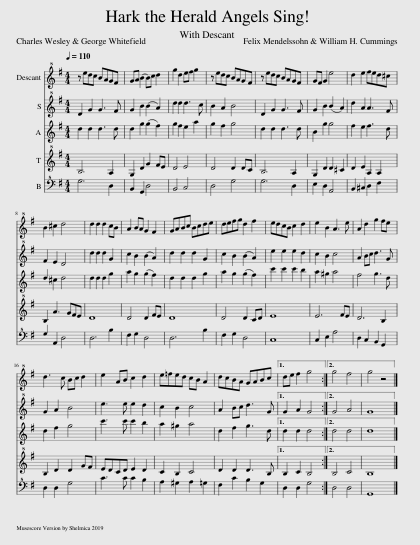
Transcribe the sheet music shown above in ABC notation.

X:1
%%score 1 2 3 4 5
L:1/8
M:4/4
I:linebreak $
K:G
V:1 treble+8
V:2 treble+8
V:3 treble
V:4 treble+8
V:5 bass+8
V:1
 z[Q:1/4=110] edc BAGF | GA (B2 B)c d2 | g2 d2 ef g2 | z edc BAGF | z edc BAGF | %5
 GF G2 e4 | d2 e2 fed^c |$ B2 ^c2 d4 | d2 d2 d2 cB | A2 BA G2 F2 | %10
 GABc Bcde | defg d2 f2 | edcB c2 d2 | e2 B2 A3 e | A2 d2 g2 fe |$ %15
 d3 c Bc d2 | e2 AB c2 d2 | e=fed cB A2 | dcBA GABc |1 de f2 g4 :|2 %20
 g4 f4 | g4 z4 |] %22
V:2
 D2 G2 G3 F | G2 B2 (B2 A2) | d2 d2 d3 c | B2 A2 B4 | D2 G2 G3 F | %5
 G2 B2 (B2 A2) | d2 A2 A3 F |$ F2 E2 D4 | d2 d2 d2 G2 | c2 B2 (B2 A2) | %10
 d2 d2 d2 G2 | c2 B2 (B2 A2) | e2 e2 e2 d2 | c2 B2 c4 | A2 Bc d3 G |$ %15
 G2 A2 B4 | e3 e e2 d2 | c2 B2 c4 | A2 Bc d3 G |1 G2 A2 G4 :|2 %20
 G4 A4 | G8 |] %22
V:3
 d2 d2 d3 d | d2 g2 (g2 f2) | g2 f2 e2 a2 | g2 f2 g4 | d2 d2 d3 d | %5
 B2 g2 g4 | f2 e2 f3 d |$ d2 ^c2 d4 | d2 d2 d2 g2 | a2 g2 (g2 f2) | %10
 d2 d2 d2 g2 | a2 g2 (g2 f2) | c'2 c'2 c'2 b2 | a2 ^g2 a4 | f4 g3 d |$ %15
 d2 f2 g4 | c'3 c' c'2 b2 | a2 ^g2 a4 | d2 f2 g3 d |1 d2 d2 d4 :|2 %20
 d4 d4 | d8 |] %22
V:4
 B,6 A,2 | G,2 D2 G2 FE | D4 E4 | D4 D2 DC | B,6 A,2 | %5
 G,2 D2 D2 ^C2 | D2 E2 A,2 A,2 |$ B,2 A3 GFE | D8 | D4 D2 FE | %10
 D8 | D4 D2 CD | E8 | E6 FE | D6 B,2 |$ %15
 B,2 D2 D2 GF | EDCD E2 D2 | C2 B,2 C4 | D2 D2 D3 B, |1 B,2 C2 B,4 :|2 %20
 B,4 C4 | B,8 |] %22
V:5
 G,6 D,2 | B,,2 G,,2 D,4 | B,,4 C,4 | D,4 G,4 | G,6 D,2 | %5
 E,2 D,2 A,,4 | B,,2 ^C,2 D,2 F,2 |$ G,2 A,,2 D,4 | D,6 B,2 | F,2 G,2 D,4 | %10
 D,6 B,2 | F,2 G,2 D,4 | C,8 | C,2 E,2 A,4 | D,2 C,2 B,,2 G,,2 |$ %15
 D,2 D,2 G,4 | C3 C C2 B,2 | A,2 ^G,2 A,2 =G,2 | F,2 C2 B,2 G,2 |1 D,2 D,2 G,4 :|2 %20
 D,4 D,4 | G,,8 |] %22
